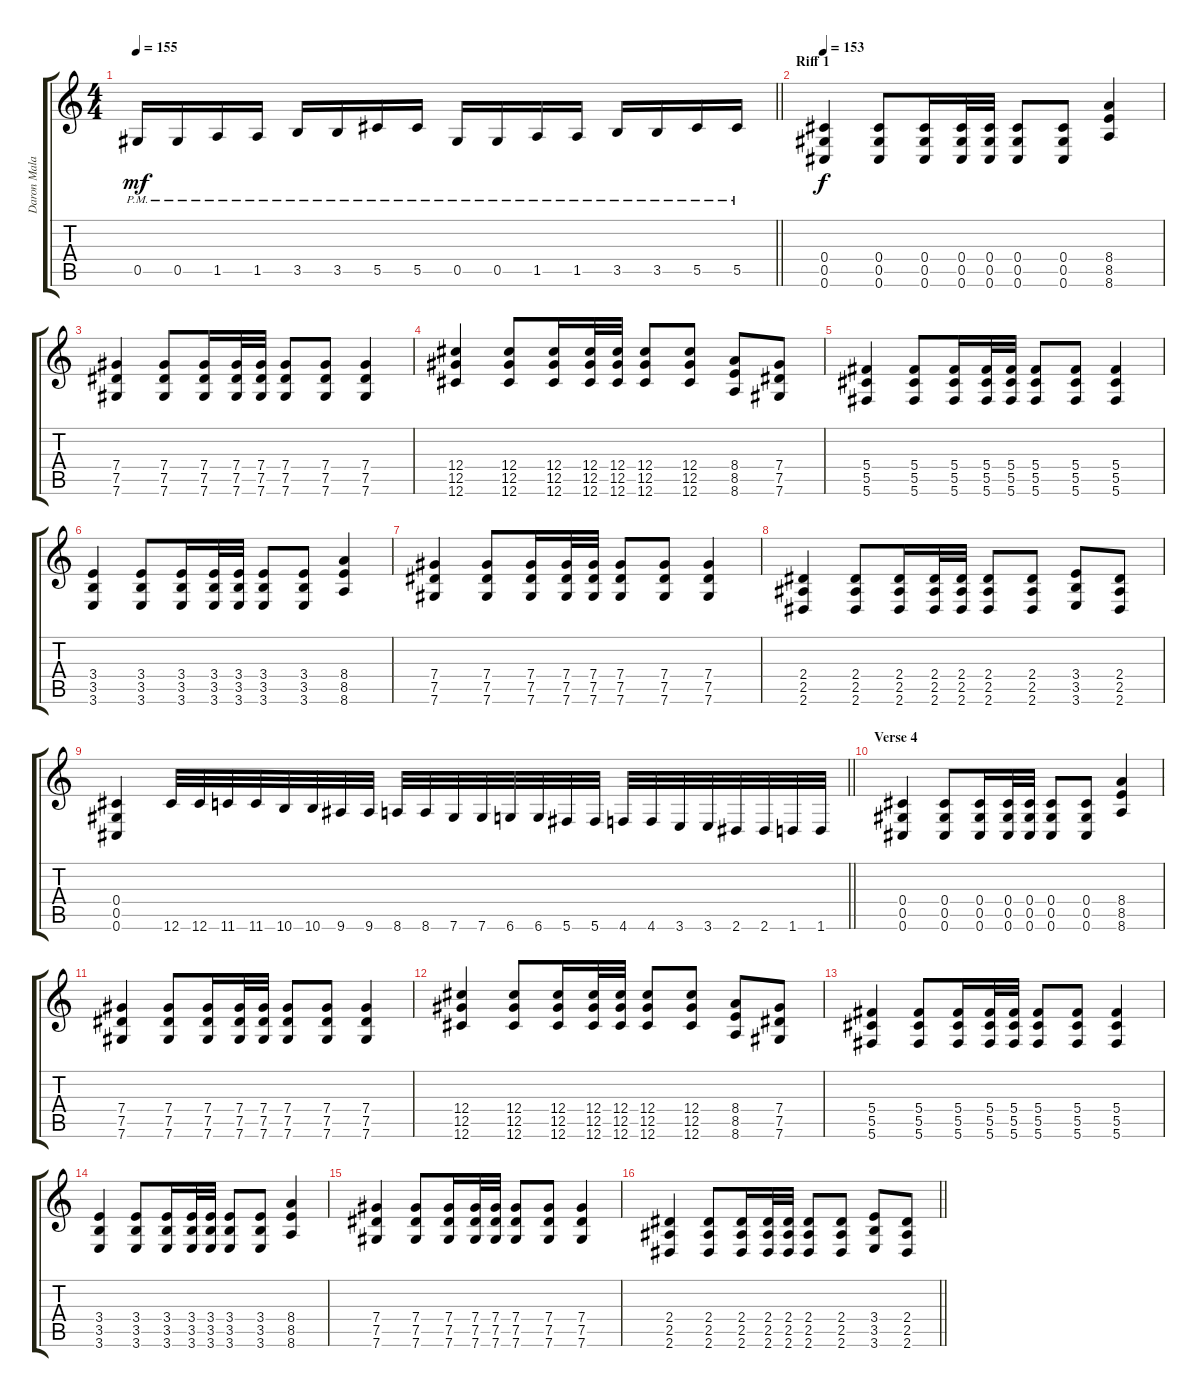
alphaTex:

\track ("Daron Malakian" "Daron Mala") {instrument distortionguitar}
\staff {score tabs}
\tuning (Eb4 Bb3 Gb3 Db3 Ab2 Db2) {hide}
\ts (4 4)
\tempo 155
\clef g2
\barLineRight lightlight
\ks c
0.5{pm}.16{dy mf} 0.5{pm}.16 1.5{pm}.16 1.5{pm}.16 3.5{pm}.16 3.5{pm}.16 5.5{pm}.16 5.5{pm}.16 0.5{pm}.16 0.5{pm}.16 1.5{pm}.16 1.5{pm}.16 3.5{pm}.16 3.5{pm}.16 5.5{pm}.16 5.5{pm}.16 |
\section ("" "Riff 1")
\tempo 153
(0.4 0.5 0.6).4{dy f} (0.4 0.5 0.6).8 (0.4 0.5 0.6).16 (0.4 0.5 0.6).32 (0.4 0.5 0.6).32 (0.4 0.5 0.6).8 (0.4 0.5 0.6).8 (8.4 8.5 8.6).4 |
(7.4 7.5 7.6).4 (7.4 7.5 7.6).8 (7.4 7.5 7.6).16 (7.4 7.5 7.6).32 (7.4 7.5 7.6).32 (7.4 7.5 7.6).8 (7.4 7.5 7.6).8 (7.4 7.5 7.6).4 |
(12.4 12.5 12.6).4 (12.4 12.5 12.6).8 (12.4 12.5 12.6).16 (12.4 12.5 12.6).32 (12.4 12.5 12.6).32 (12.4 12.5 12.6).8 (12.4 12.5 12.6).8 (8.4 8.5 8.6).8 (7.4 7.5 7.6).8 |
(5.4 5.5 5.6).4 (5.4 5.5 5.6).8 (5.4 5.5 5.6).16 (5.4 5.5 5.6).32 (5.4 5.5 5.6).32 (5.4 5.5 5.6).8 (5.4 5.5 5.6).8 (5.4 5.5 5.6).4 |
(3.4 3.5 3.6).4 (3.4 3.5 3.6).8 (3.4 3.5 3.6).16 (3.4 3.5 3.6).32 (3.4 3.5 3.6).32 (3.4 3.5 3.6).8 (3.4 3.5 3.6).8 (8.4 8.5 8.6).4 |
(7.4 7.5 7.6).4 (7.4 7.5 7.6).8 (7.4 7.5 7.6).16 (7.4 7.5 7.6).32 (7.4 7.5 7.6).32 (7.4 7.5 7.6).8 (7.4 7.5 7.6).8 (7.4 7.5 7.6).4 |
(2.4 2.5 2.6).4 (2.4 2.5 2.6).8 (2.4 2.5 2.6).16 (2.4 2.5 2.6).32 (2.4 2.5 2.6).32 (2.4 2.5 2.6).8 (2.4 2.5 2.6).8 (3.4 3.5 3.6).8 (2.4 2.5 2.6).8 |
\barLineRight lightlight
(0.4 0.5 0.6).4 12.6.32 12.6.32 11.6.32 11.6.32 10.6.32 10.6.32 9.6.32 9.6.32 8.6.32 8.6.32 7.6.32 7.6.32 6.6.32 6.6.32 5.6.32 5.6.32 4.6.32 4.6.32 3.6.32 3.6.32 2.6.32 2.6.32 1.6.32 1.6.32 |
\section ("" "Verse 4")
(0.4 0.5 0.6).4 (0.4 0.5 0.6).8 (0.4 0.5 0.6).16 (0.4 0.5 0.6).32 (0.4 0.5 0.6).32 (0.4 0.5 0.6).8 (0.4 0.5 0.6).8 (8.4 8.5 8.6).4 |
(7.4 7.5 7.6).4 (7.4 7.5 7.6).8 (7.4 7.5 7.6).16 (7.4 7.5 7.6).32 (7.4 7.5 7.6).32 (7.4 7.5 7.6).8 (7.4 7.5 7.6).8 (7.4 7.5 7.6).4 |
(12.4 12.5 12.6).4 (12.4 12.5 12.6).8 (12.4 12.5 12.6).16 (12.4 12.5 12.6).32 (12.4 12.5 12.6).32 (12.4 12.5 12.6).8 (12.4 12.5 12.6).8 (8.4 8.5 8.6).8 (7.4 7.5 7.6).8 |
(5.4 5.5 5.6).4 (5.4 5.5 5.6).8 (5.4 5.5 5.6).16 (5.4 5.5 5.6).32 (5.4 5.5 5.6).32 (5.4 5.5 5.6).8 (5.4 5.5 5.6).8 (5.4 5.5 5.6).4 |
(3.4 3.5 3.6).4 (3.4 3.5 3.6).8 (3.4 3.5 3.6).16 (3.4 3.5 3.6).32 (3.4 3.5 3.6).32 (3.4 3.5 3.6).8 (3.4 3.5 3.6).8 (8.4 8.5 8.6).4 |
(7.4 7.5 7.6).4 (7.4 7.5 7.6).8 (7.4 7.5 7.6).16 (7.4 7.5 7.6).32 (7.4 7.5 7.6).32 (7.4 7.5 7.6).8 (7.4 7.5 7.6).8 (7.4 7.5 7.6).4 |
\barLineRight lightlight
(2.4 2.5 2.6).4 (2.4 2.5 2.6).8 (2.4 2.5 2.6).16 (2.4 2.5 2.6).32 (2.4 2.5 2.6).32 (2.4 2.5 2.6).8 (2.4 2.5 2.6).8 (3.4 3.5 3.6).8 (2.4 2.5 2.6).8
